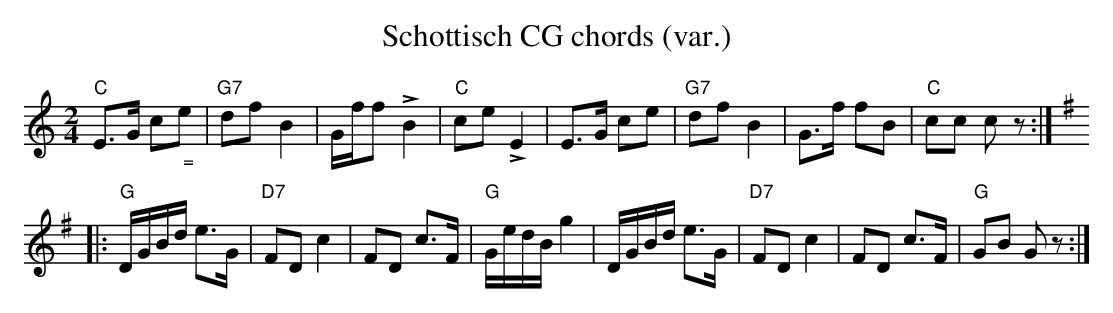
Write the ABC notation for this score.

X:1
T:Schottisch CG chords (var.)
M:2/4
L:1/8
K:C %%MIDI gchordon
"C"E>G c"_ ="e | "G7"dfB2 | G/2f/2f !>!B2 | "C"ce !>!E2 | E>G ce | "G7"dfB2 | G>f fB | "C"cc cz :| [K:G]
|: "G"D/2G/2B/2d/2 e>G | "D7"FDc2 | FD c>F | "G"G/2e/2d/2B/2 g2 | D/2G/2B/2d/2 e>G | "D7"FDc2 | FD c>F | "G"GB Gz :|
